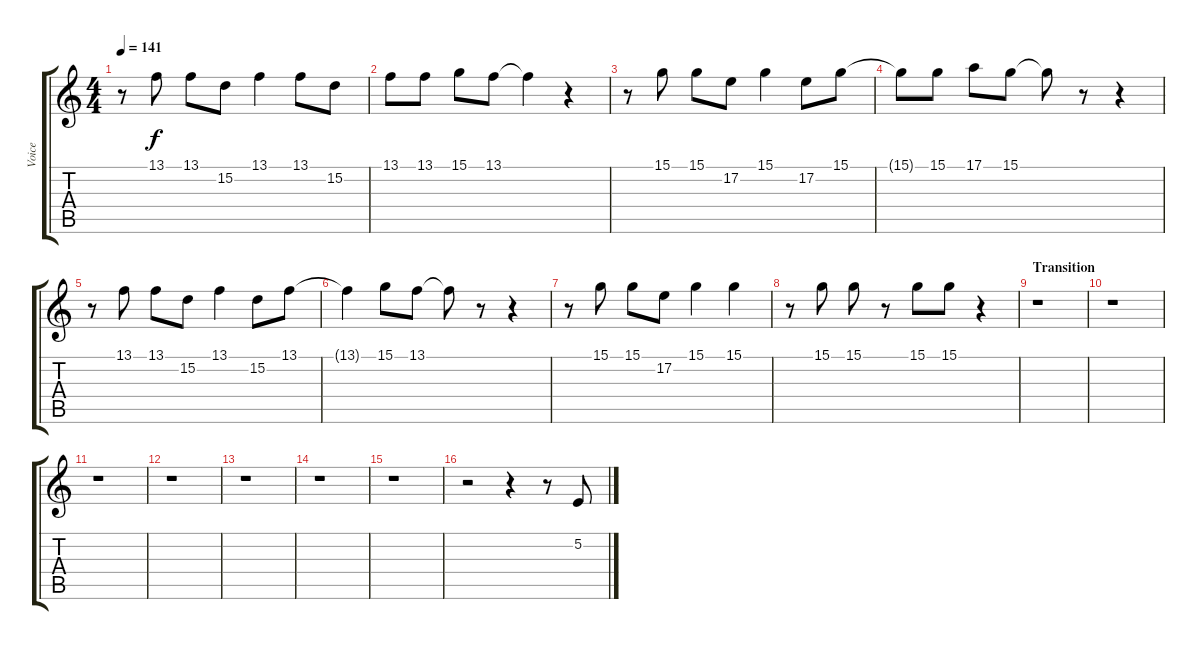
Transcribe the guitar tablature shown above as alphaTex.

\track ("Voice" "Voice") {instrument synthvoice}
\staff {score tabs}
\tuning (E4 B3 G3 D3 A2 E2) {hide}
\ts (4 4)
\tempo 141
\clef g2
\ks c
r.8{dy f} 13.1.8 13.1.8 15.2.8 13.1.4 13.1.8 15.2.8 |
13.1.8 13.1.8 15.1.8 13.1.8 13.1{t}.4 r.4 |
r.8 15.1.8 15.1.8 17.2.8 15.1.4 17.2.8 15.1.8 |
15.1{t}.8 15.1.8 17.1.8 15.1.8 15.1{t}.8 r.8 r.4 |
r.8 13.1.8 13.1.8 15.2.8 13.1.4 15.2.8 13.1.8 |
13.1{t}.4 15.1.8 13.1.8 13.1{t}.8 r.8 r.4 |
r.8 15.1.8 15.1.8 17.2.8 15.1.4 15.1.4 |
r.8 15.1.8 15.1.8 r.8 15.1.8 15.1.8 r.4 |
\section ("" "Transition")
r.1 |
r.1 |
r.1 |
r.1 |
r.1 |
r.1 |
r.1 |
r.2 r.4 r.8 5.2.8
